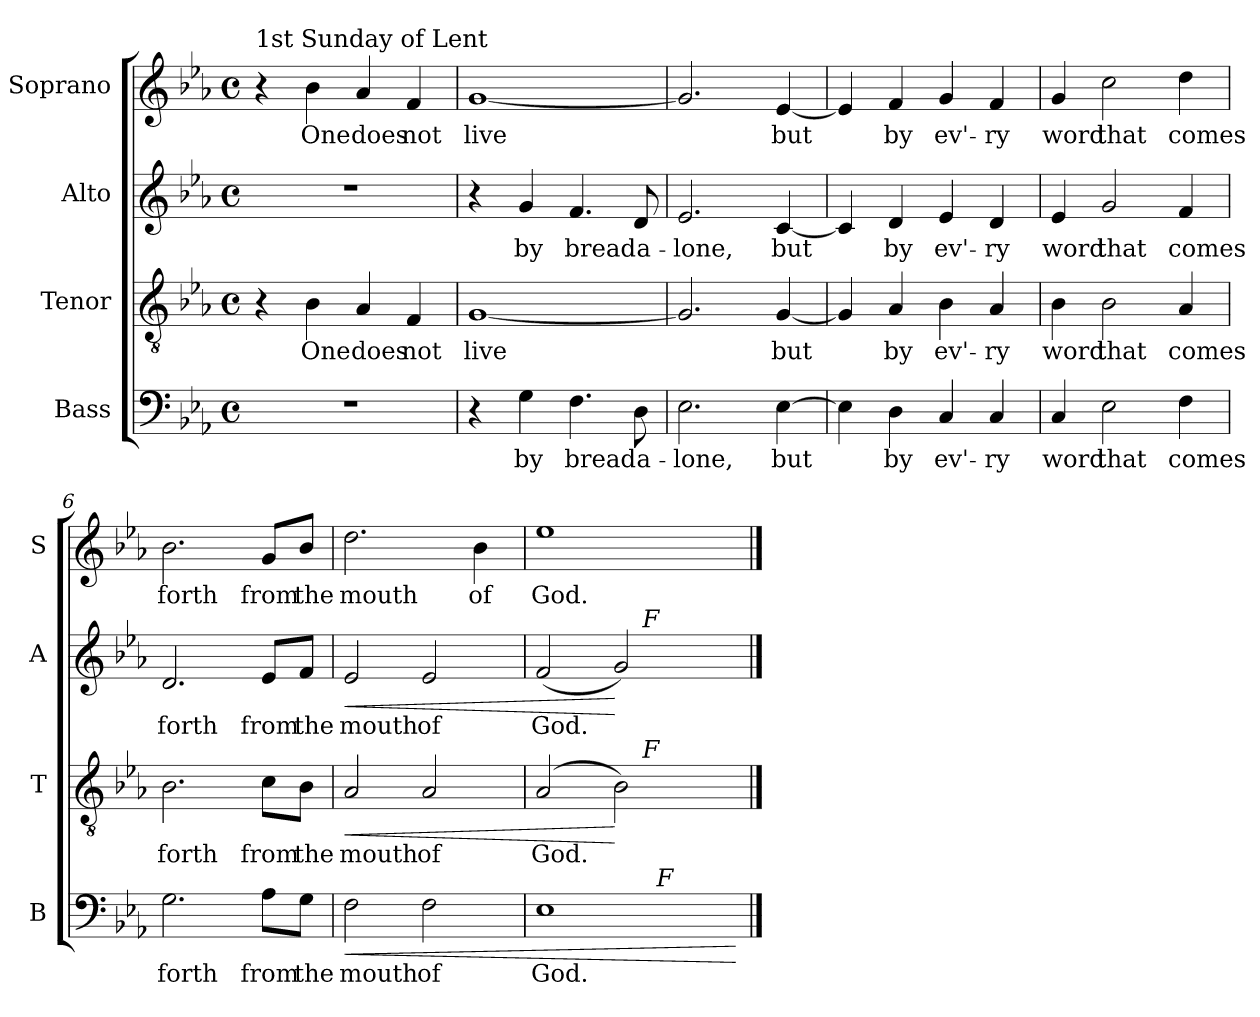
**kern	**text	**dynam	**kern	**text	**dynam	**kern	**text	**dynam	**kern	**text
*part4	*part4	*part4	*part3	*part3	*part3	*part2	*part2	*part2	*part1	*part1
*staff4	*staff4	*staff4	*staff3	*staff3	*staff3	*staff2	*staff2	*staff2	*staff1	*staff1
*I"Bass	*	*	*I"Tenor	*	*	*I"Alto	*	*	*I"Soprano	*
*I'B	*	*	*I'T	*	*	*I'A	*	*	*I'S	*
*clefF4	*	*	*clefGv2	*	*	*clefG2	*	*	*clefG2	*
*k[b-e-a-]	*	*	*k[b-e-a-]	*	*	*k[b-e-a-]	*	*	*k[b-e-a-]	*
*E-:	*	*	*E-:	*	*	*E-:	*	*	*E-:	*
*M4/4	*	*	*M4/4	*	*	*M4/4	*	*	*M4/4	*
*met(c)	*	*	*met(c)	*	*	*met(c)	*	*	*met(c)	*
=1	=1	=1	=1	=1	=1	=1	=1	=1	=1	=1
!	!	!	!	!	!	!	!	!	!LO:TX:a:t=1st Sunday of Lent	!
1r	.	.	4r	.	.	1r	.	.	4r	.
!	!	!	!	!LO:LY:b	!	!	!	!	!	!LO:LY:b
.	.	.	4B-\	One	.	.	.	.	4b-\	One
!	!	!	!	!LO:LY:b	!	!	!	!	!	!LO:LY:b
.	.	.	4A-/	does	.	.	.	.	4a-/	does
!	!	!	!	!LO:LY:b	!	!	!	!	!	!LO:LY:b
.	.	.	4F/	not	.	.	.	.	4f/	not
=2	=2	=2	=2	=2	=2	=2	=2	=2	=2	=2
!	!	!	!	!LO:LY:b	!	!	!	!	!	!LO:LY:b
4r	.	.	[<1G	live	.	4r	.	.	[<1g	live
!	!LO:LY:b	!	!	!	!	!	!LO:LY:b	!	!	!
4G\	by	.	.	.	.	4g/	by	.	.	.
!	!LO:LY:b	!	!	!	!	!	!LO:LY:b	!	!	!
4.F\	bread	.	.	.	.	4.f/	bread	.	.	.
!	!LO:LY:b	!	!	!	!	!	!LO:LY:b	!	!	!
8D\	a-	.	.	.	.	8d/	a-	.	.	.
=3	=3	=3	=3	=3	=3	=3	=3	=3	=3	=3
!	!LO:LY:b	!	!	!	!	!	!LO:LY:b	!	!	!
2.E-\	-lone,	.	2.G/]	.	.	2.e-/	-lone,	.	2.g/]	.
!	!LO:LY:b	!	!	!LO:LY:b	!	!	!LO:LY:b	!	!	!LO:LY:b
[>4E-\	but	.	[<4G/	but	.	[<4c/	but	.	[<4e-/	but
=4	=4	=4	=4	=4	=4	=4	=4	=4	=4	=4
4E-\]	.	.	4G/]	.	.	4c/]	.	.	4e-/]	.
!	!LO:LY:b	!	!	!LO:LY:b	!	!	!LO:LY:b	!	!	!LO:LY:b
4D\	by	.	4A-/	by	.	4d/	by	.	4f/	by
!	!LO:LY:b	!	!	!LO:LY:b	!	!	!LO:LY:b	!	!	!LO:LY:b
4C/	ev'-	.	4B-\	ev'-	.	4e-/	ev'-	.	4g/	ev'-
!	!LO:LY:b	!	!	!LO:LY:b	!	!	!LO:LY:b	!	!	!LO:LY:b
4C/	-ry	.	4A-/	-ry	.	4d/	-ry	.	4f/	-ry
!!LO:LB:g=z
=5	=5	=5	=5	=5	=5	=5	=5	=5	=5	=5
!	!LO:LY:b	!	!	!LO:LY:b	!	!	!LO:LY:b	!	!	!LO:LY:b
4C/	word	.	4B-\	word	.	4e-/	word	.	4g/	word
!	!LO:LY:b	!	!	!LO:LY:b	!	!	!LO:LY:b	!	!	!LO:LY:b
2E-\	that	.	2B-\	that	.	2g/	that	.	2cc\	that
!	!LO:LY:b	!	!	!LO:LY:b	!	!	!LO:LY:b	!	!	!LO:LY:b
4F\	comes	.	4A-/	comes	.	4f/	comes	.	4dd\	comes
=6	=6	=6	=6	=6	=6	=6	=6	=6	=6	=6
!	!LO:LY:b	!	!	!LO:LY:b	!	!	!LO:LY:b	!	!	!LO:LY:b
2.G\	forth	.	2.B-\	forth	.	2.d/	forth	.	2.b-\	forth
!	!LO:LY:b	!	!	!LO:LY:b	!	!	!LO:LY:b	!	!	!LO:LY:b
8A-\L	from	.	8c\L	from	.	8e-/L	from	.	8g/L	from
!	!LO:LY:b	!	!	!LO:LY:b	!	!	!LO:LY:b	!	!	!LO:LY:b
8G\J	the	.	8B-\J	the	.	8f/J	the	.	8b-/J	the
=7	=7	=7	=7	=7	=7	=7	=7	=7	=7	=7
!	!LO:LY:b	!LO:HP:b	!	!LO:LY:b	!LO:HP:b	!	!LO:LY:b	!LO:HP:b	!	!LO:LY:b
2F\	mouth	<	2A-/	mouth	<	2e-/	mouth	<	2.dd\	mouth
!	!LO:LY:b	!	!	!LO:LY:b	!	!	!LO:LY:b	!	!	!
2F\	of	.	2A-/	of	.	2e-/	of	.	.	.
!	!	!	!	!	!	!	!	!	!	!LO:LY:b
.	.	.	.	.	.	.	.	.	4b-\	of
=8	=8	=8	=8	=8	=8	=8	=8	=8	=8	=8
!	!LO:LY:b	!	!	!LO:LY:b	!	!	!LO:LY:b	!	!	!LO:LY:b
*^	*	*	*^	*	*	*^	*	*	*	*
1E-	2ryy	God.	.	(2A-/	2ryy	God.	.	(<2f/	2ryy	God.	.	1ee-	God.
.	8ryy	.	.	2B-\)	16.ryy	.	[	2g/)	16.ryy	.	[	.	.
!	!	!	!	!	!	!	!	!	!LO:TX:a:i:t=F	!	!	!	!
!	!	!	!	!	!LO:TX:a:i:t=F	!	!	!	!	!	!	!	!
.	.	.	.	.	4ryy	.	.	.	4ryy	.	.	.	.
!	!LO:TX:a:i:t=F	!	!	!	!	!	!	!	!	!	!	!	!
.	4.ryy	.	.	.	.	.	.	.	.	.	.	.	.
.	.	.	.	.	8ryy	.	.	.	8ryy	.	.	.	.
.	.	.	.	.	32ryy	.	.	.	32ryy	.	.	.	.
.	.	.	[	.	.	.	.	.	.	.	.	.	.
*v	*v	*	*	*	*	*	*	*v	*v	*	*	*	*
*	*	*	*v	*v	*	*	*	*	*	*	*
==	==	==	==	==	==	==	==	==	==	==
*-	*-	*-	*-	*-	*-	*-	*-	*-	*-	*-
